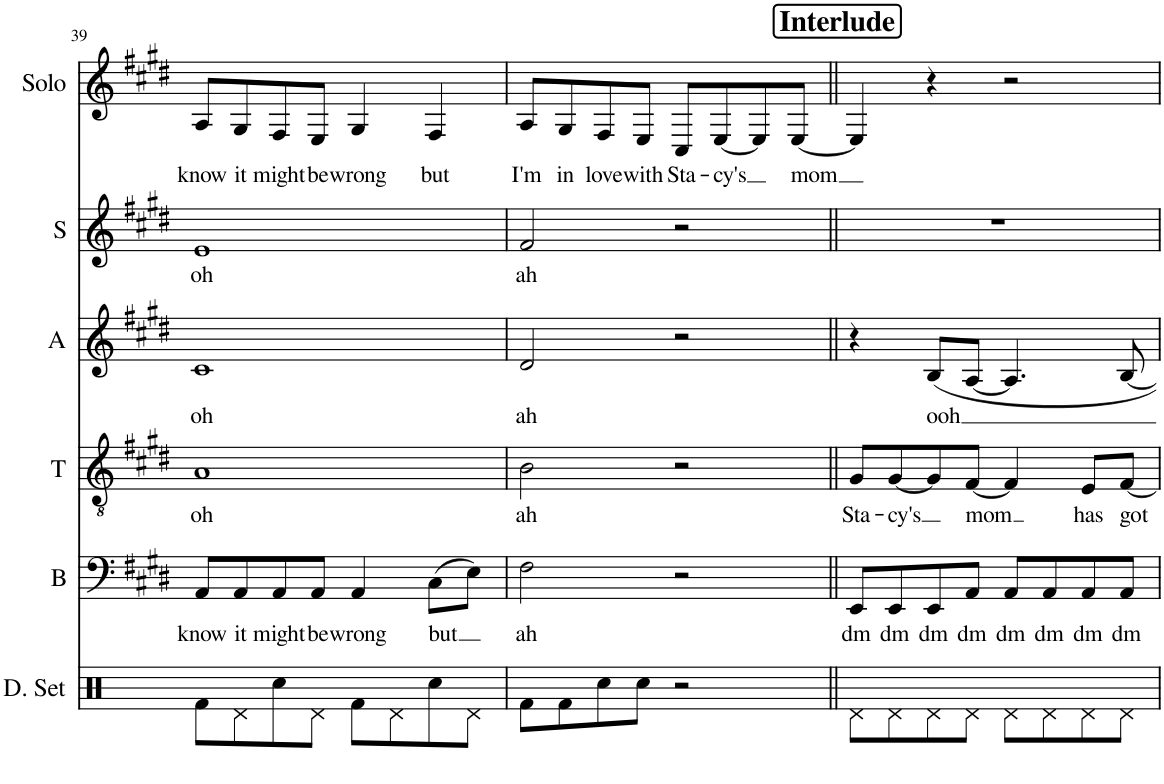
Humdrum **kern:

**kern	**kern	**text	**kern	**text	**kern	**text	**kern	**text	**kern	**text
*part6	*part5	*part5	*part4	*part4	*part3	*part3	*part2	*part2	*part1	*part1
*staff6	*staff5	*staff5	*staff4	*staff4	*staff3	*staff3	*staff2	*staff2	*staff1	*staff1
*I"Drumset	*I"Bass	*	*I"Tenor	*	*I"Alto	*	*I"Soprano	*	*I"Solo	*
*I'D. Set	*I'B	*	*I'T	*	*I'A	*	*I'S	*	*I'Solo	*
!!LO:PB:g=z
*clefX	*clefF4	*	*clefGv2	*	*clefG2	*	*clefG2	*	*clefG2	*
*k[]	*k[f#c#g#d#]	*	*k[f#c#g#d#]	*	*k[f#c#g#d#]	*	*k[f#c#g#d#]	*	*k[f#c#g#d#]	*
*M4/4	*M4/4	*	*M4/4	*	*M4/4	*	*M4/4	*	*M4/4	*
=39	=39	=39	=39	=39	=39	=39	=39	=39	=39	=39
!	!	!LO:LY:b	!	!LO:LY:b	!	!LO:LY:b	!	!LO:LY:b	!	!LO:LY:b
8Rf\L	8AA/L	know	1A	oh	1c#	oh	1e	oh	8A/L	know
!	!	!LO:LY:b	!	!	!	!	!	!	!	!LO:LY:b
8Rd\	8AA/	it	.	.	.	.	.	.	8G#/	it
!	!	!LO:LY:b	!	!	!	!	!	!	!	!LO:LY:b
8Rcc\	8AA/	might	.	.	.	.	.	.	8F#/	might
!	!	!LO:LY:b	!	!	!	!	!	!	!	!LO:LY:b
8Rd\J	8AA/J	be	.	.	.	.	.	.	8E/J	be
!	!	!LO:LY:b	!	!	!	!	!	!	!	!LO:LY:b
8Rf\L	4AA/	wrong	.	.	.	.	.	.	4G#/	wrong
8Rd\	.	.	.	.	.	.	.	.	.	.
!	!	!LO:LY:b	!	!	!	!	!	!	!	!LO:LY:b
8Rcc\	(8C#\L	but	.	.	.	.	.	.	4F#/	but
8Rd\J	8E\J)	.	.	.	.	.	.	.	.	.
=40	=40	=40	=40	=40	=40	=40	=40	=40	=40	=40
!	!	!LO:LY:b	!	!LO:LY:b	!	!LO:LY:b	!	!LO:LY:b	!	!LO:LY:b
8Rf\L	2F#\	ah	2B\	ah	2d#/	ah	2f#/	ah	8A/L	I'm
!	!	!	!	!	!	!	!	!	!	!LO:LY:b
8Rf\	.	.	.	.	.	.	.	.	8G#/	in
!	!	!	!	!	!	!	!	!	!	!LO:LY:b
8Rcc\	.	.	.	.	.	.	.	.	8F#/	love
!	!	!	!	!	!	!	!	!	!	!LO:LY:b
8Rcc\J	.	.	.	.	.	.	.	.	8E/J	with
!	!	!	!	!	!	!	!	!	!	!LO:LY:b
2r	2r	.	2r	.	2r	.	2r	.	8C#/L	Sta-
!	!	!	!	!	!	!	!	!	!	!LO:LY:b
.	.	.	.	.	.	.	.	.	[8E/	-cy's
.	.	.	.	.	.	.	.	.	8E/]	.
!	!	!	!	!	!	!	!	!	!	!LO:LY:b
.	.	.	.	.	.	.	.	.	[8E/J	mom
!!LO:REH:place=s1:a:B:cj:fs=14:t=Interlude
=41||	=41||	=41||	=41||	=41||	=41||	=41||	=41||	=41||	=41||	=41||
!	!	!LO:LY:b	!	!LO:LY:b	!	!	!	!	!	!
8Rd\L	8EE/L	dm	8G#/L	Sta-	4r	.	1r	.	4E/]	.
!	!	!LO:LY:b	!	!LO:LY:b	!	!	!	!	!	!
8Rd\	8EE/	dm	[8G#/	-cy's	.	.	.	.	.	.
!	!	!LO:LY:b	!	!	!	!LO:LY:b	!	!	!	!
8Rd\	8EE/	dm	8G#/]	.	8B/L	ooh	.	.	4r	.
!	!	!LO:LY:b	!	!LO:LY:b	!	!	!	!	!	!
8Rd\J	8AA/J	dm	[8F#/J	mom	[8A/J	.	.	.	.	.
!	!	!LO:LY:b	!	!	!	!	!	!	!	!
8Rd\L	8AA/L	dm	4F#/]	.	4.A/]	.	.	.	2r	.
!	!	!LO:LY:b	!	!	!	!	!	!	!	!
8Rd\	8AA/	dm	.	.	.	.	.	.	.	.
!	!	!LO:LY:b	!	!LO:LY:b	!	!	!	!	!	!
8Rd\	8AA/	dm	8E/L	has	.	.	.	.	.	.
!	!	!LO:LY:b	!	!LO:LY:b	!	!	!	!	!	!
8Rd\J	8AA/J	dm	[8F#/J	got	[8B/	.	.	.	.	.
=	=	=	=	=	=	=	=	=	=	=
*-	*-	*-	*-	*-	*-	*-	*-	*-	*-	*-
